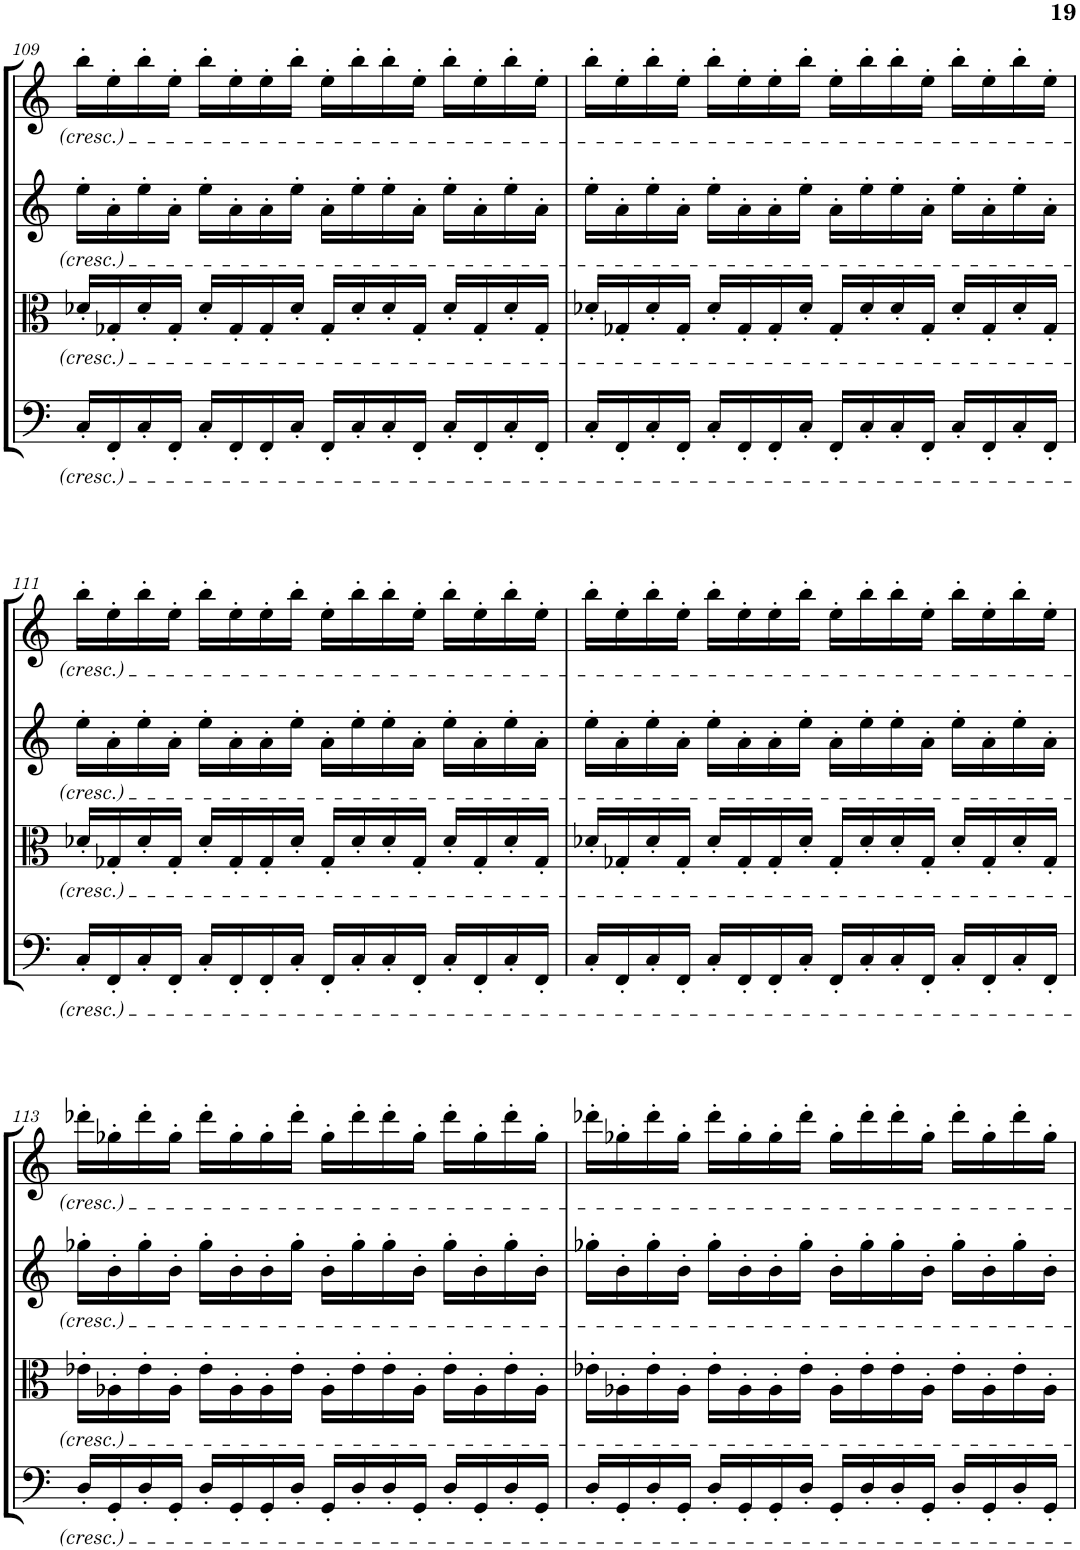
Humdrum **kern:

**kern	**kern	**kern	**kern
*part4	*part3	*part2	*part1
*staff4	*staff3	*staff2	*staff1
*I"Violoncello	*I"Viola	*I"Violin II	*I"Violin I
*I'Vc	*I'Vla	*I'Vln	*I'Vln
!!LO:PB:g=z
*clefF4	*clefC3	*clefG2	*clefG2
*k[]	*k[]	*k[]	*k[]
*M4/4	*M4/4	*M4/4	*M4/4
=109	=109	=109	=109
16C'/LL	16d-X'/LL	16ee'\LL	16bb'\LL
16FF'/	16G-X'/	16a'\	16ee'\
16C'/	16d-'/	16ee'\	16bb'\
16FF'/JJ	16G-'/JJ	16a'\JJ	16ee'\JJ
16C'/LL	16d-'/LL	16ee'\LL	16bb'\LL
16FF'/	16G-'/	16a'\	16ee'\
16FF'/	16G-'/	16a'\	16ee'\
16C'/JJ	16d-'/JJ	16ee'\JJ	16bb'\JJ
16FF'/LL	16G-'/LL	16a'\LL	16ee'\LL
16C'/	16d-'/	16ee'\	16bb'\
16C'/	16d-'/	16ee'\	16bb'\
16FF'/JJ	16G-'/JJ	16a'\JJ	16ee'\JJ
16C'/LL	16d-'/LL	16ee'\LL	16bb'\LL
16FF'/	16G-'/	16a'\	16ee'\
16C'/	16d-'/	16ee'\	16bb'\
16FF'/JJ	16G-'/JJ	16a'\JJ	16ee'\JJ
=110	=110	=110	=110
16C'/LL	16d-X'/LL	16ee'\LL	16bb'\LL
16FF'/	16G-X'/	16a'\	16ee'\
16C'/	16d-'/	16ee'\	16bb'\
16FF'/JJ	16G-'/JJ	16a'\JJ	16ee'\JJ
16C'/LL	16d-'/LL	16ee'\LL	16bb'\LL
16FF'/	16G-'/	16a'\	16ee'\
16FF'/	16G-'/	16a'\	16ee'\
16C'/JJ	16d-'/JJ	16ee'\JJ	16bb'\JJ
16FF'/LL	16G-'/LL	16a'\LL	16ee'\LL
16C'/	16d-'/	16ee'\	16bb'\
16C'/	16d-'/	16ee'\	16bb'\
16FF'/JJ	16G-'/JJ	16a'\JJ	16ee'\JJ
16C'/LL	16d-'/LL	16ee'\LL	16bb'\LL
16FF'/	16G-'/	16a'\	16ee'\
16C'/	16d-'/	16ee'\	16bb'\
16FF'/JJ	16G-'/JJ	16a'\JJ	16ee'\JJ
!!LO:LB:g=z
=111	=111	=111	=111
16C'/LL	16d-X'/LL	16ee'\LL	16bb'\LL
16FF'/	16G-X'/	16a'\	16ee'\
16C'/	16d-'/	16ee'\	16bb'\
16FF'/JJ	16G-'/JJ	16a'\JJ	16ee'\JJ
16C'/LL	16d-'/LL	16ee'\LL	16bb'\LL
16FF'/	16G-'/	16a'\	16ee'\
16FF'/	16G-'/	16a'\	16ee'\
16C'/JJ	16d-'/JJ	16ee'\JJ	16bb'\JJ
16FF'/LL	16G-'/LL	16a'\LL	16ee'\LL
16C'/	16d-'/	16ee'\	16bb'\
16C'/	16d-'/	16ee'\	16bb'\
16FF'/JJ	16G-'/JJ	16a'\JJ	16ee'\JJ
16C'/LL	16d-'/LL	16ee'\LL	16bb'\LL
16FF'/	16G-'/	16a'\	16ee'\
16C'/	16d-'/	16ee'\	16bb'\
16FF'/JJ	16G-'/JJ	16a'\JJ	16ee'\JJ
=112	=112	=112	=112
16C'/LL	16d-X'/LL	16ee'\LL	16bb'\LL
16FF'/	16G-X'/	16a'\	16ee'\
16C'/	16d-'/	16ee'\	16bb'\
16FF'/JJ	16G-'/JJ	16a'\JJ	16ee'\JJ
16C'/LL	16d-'/LL	16ee'\LL	16bb'\LL
16FF'/	16G-'/	16a'\	16ee'\
16FF'/	16G-'/	16a'\	16ee'\
16C'/JJ	16d-'/JJ	16ee'\JJ	16bb'\JJ
16FF'/LL	16G-'/LL	16a'\LL	16ee'\LL
16C'/	16d-'/	16ee'\	16bb'\
16C'/	16d-'/	16ee'\	16bb'\
16FF'/JJ	16G-'/JJ	16a'\JJ	16ee'\JJ
16C'/LL	16d-'/LL	16ee'\LL	16bb'\LL
16FF'/	16G-'/	16a'\	16ee'\
16C'/	16d-'/	16ee'\	16bb'\
16FF'/JJ	16G-'/JJ	16a'\JJ	16ee'\JJ
!!LO:LB:g=z
=113	=113	=113	=113
16D'/LL	16e-X'\LL	16gg-X'\LL	16ddd-X'\LL
16GG'/	16A-X'\	16b'\	16gg-X'\
16D'/	16e-'\	16gg-'\	16ddd-'\
16GG'/JJ	16A-'\JJ	16b'\JJ	16gg-'\JJ
16D'/LL	16e-'\LL	16gg-'\LL	16ddd-'\LL
16GG'/	16A-'\	16b'\	16gg-'\
16GG'/	16A-'\	16b'\	16gg-'\
16D'/JJ	16e-'\JJ	16gg-'\JJ	16ddd-'\JJ
16GG'/LL	16A-'\LL	16b'\LL	16gg-'\LL
16D'/	16e-'\	16gg-'\	16ddd-'\
16D'/	16e-'\	16gg-'\	16ddd-'\
16GG'/JJ	16A-'\JJ	16b'\JJ	16gg-'\JJ
16D'/LL	16e-'\LL	16gg-'\LL	16ddd-'\LL
16GG'/	16A-'\	16b'\	16gg-'\
16D'/	16e-'\	16gg-'\	16ddd-'\
16GG'/JJ	16A-'\JJ	16b'\JJ	16gg-'\JJ
=114	=114	=114	=114
16D'/LL	16e-X'\LL	16gg-X'\LL	16ddd-X'\LL
16GG'/	16A-X'\	16b'\	16gg-X'\
16D'/	16e-'\	16gg-'\	16ddd-'\
16GG'/JJ	16A-'\JJ	16b'\JJ	16gg-'\JJ
16D'/LL	16e-'\LL	16gg-'\LL	16ddd-'\LL
16GG'/	16A-'\	16b'\	16gg-'\
16GG'/	16A-'\	16b'\	16gg-'\
16D'/JJ	16e-'\JJ	16gg-'\JJ	16ddd-'\JJ
16GG'/LL	16A-'\LL	16b'\LL	16gg-'\LL
16D'/	16e-'\	16gg-'\	16ddd-'\
16D'/	16e-'\	16gg-'\	16ddd-'\
16GG'/JJ	16A-'\JJ	16b'\JJ	16gg-'\JJ
16D'/LL	16e-'\LL	16gg-'\LL	16ddd-'\LL
16GG'/	16A-'\	16b'\	16gg-'\
16D'/	16e-'\	16gg-'\	16ddd-'\
16GG'/JJ	16A-'\JJ	16b'\JJ	16gg-'\JJ
=	=	=	=
*-	*-	*-	*-
